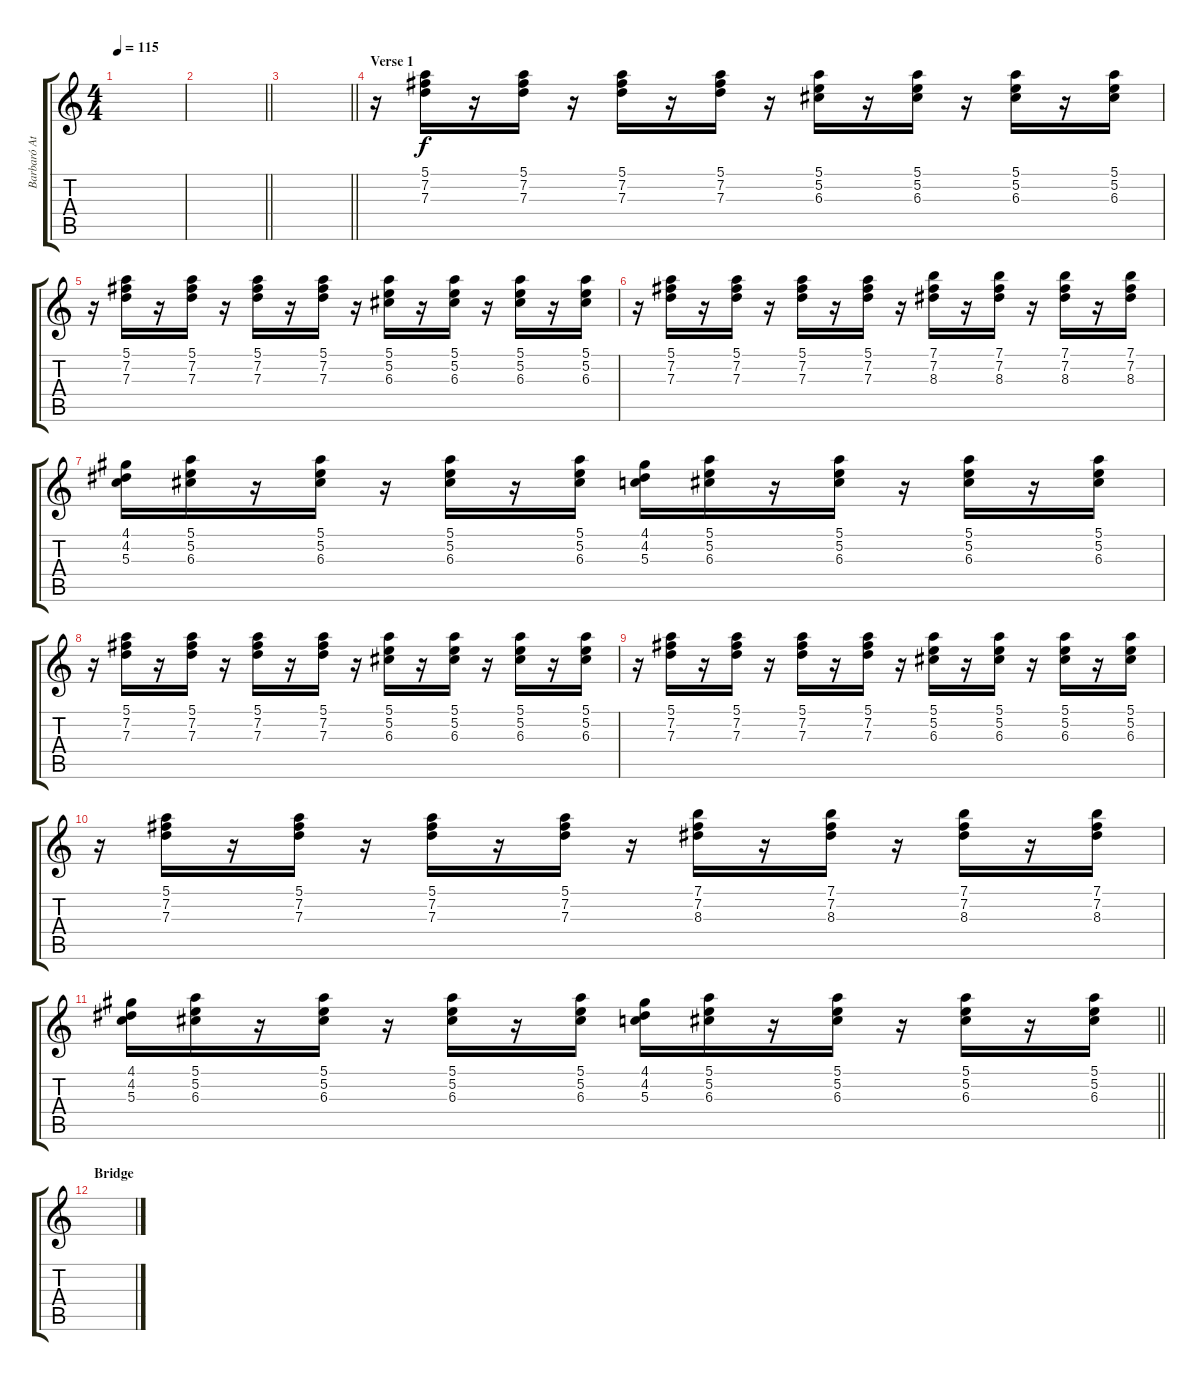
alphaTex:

\track ("Barbaró Attila (clean)" "Barbaró At") {instrument electricguitarclean}
\staff {score tabs}
\tuning (E4 B3 G3 D3 A2 E2) {hide}
\ts (4 4)
\tempo 115
\clef g2
\ks c
|
\barLineRight lightlight
|
\barLineRight lightlight
|
\section ("" "Verse 1")
r.16 (5.1 7.2 7.3).16 r.16 (5.1 7.2 7.3).16 r.16 (5.1 7.2 7.3).16 r.16 (5.1 7.2 7.3).16 r.16 (5.1 5.2 6.3).16 r.16 (5.1 5.2 6.3).16 r.16 (5.1 5.2 6.3).16 r.16 (5.1 5.2 6.3).16 |
r.16 (5.1 7.2 7.3).16 r.16 (5.1 7.2 7.3).16 r.16 (5.1 7.2 7.3).16 r.16 (5.1 7.2 7.3).16 r.16 (5.1 5.2 6.3).16 r.16 (5.1 5.2 6.3).16 r.16 (5.1 5.2 6.3).16 r.16 (5.1 5.2 6.3).16 |
r.16 (5.1 7.2 7.3).16 r.16 (5.1 7.2 7.3).16 r.16 (5.1 7.2 7.3).16 r.16 (5.1 7.2 7.3).16 r.16 (7.1 7.2 8.3).16 r.16 (7.1 7.2 8.3).16 r.16 (7.1 7.2 8.3).16 r.16 (7.1 7.2 8.3).16 |
(4.1 4.2 5.3).16 (5.1 5.2 6.3).16 r.16 (5.1 5.2 6.3).16 r.16 (5.1 5.2 6.3).16 r.16 (5.1 5.2 6.3).16 (4.1 4.2 5.3).16 (5.1 5.2 6.3).16 r.16 (5.1 5.2 6.3).16 r.16 (5.1 5.2 6.3).16 r.16 (5.1 5.2 6.3).16 |
r.16 (5.1 7.2 7.3).16 r.16 (5.1 7.2 7.3).16 r.16 (5.1 7.2 7.3).16 r.16 (5.1 7.2 7.3).16 r.16 (5.1 5.2 6.3).16 r.16 (5.1 5.2 6.3).16 r.16 (5.1 5.2 6.3).16 r.16 (5.1 5.2 6.3).16 |
r.16 (5.1 7.2 7.3).16 r.16 (5.1 7.2 7.3).16 r.16 (5.1 7.2 7.3).16 r.16 (5.1 7.2 7.3).16 r.16 (5.1 5.2 6.3).16 r.16 (5.1 5.2 6.3).16 r.16 (5.1 5.2 6.3).16 r.16 (5.1 5.2 6.3).16 |
r.16 (5.1 7.2 7.3).16 r.16 (5.1 7.2 7.3).16 r.16 (5.1 7.2 7.3).16 r.16 (5.1 7.2 7.3).16 r.16 (7.1 7.2 8.3).16 r.16 (7.1 7.2 8.3).16 r.16 (7.1 7.2 8.3).16 r.16 (7.1 7.2 8.3).16 |
\barLineRight lightlight
(4.1 4.2 5.3).16 (5.1 5.2 6.3).16 r.16 (5.1 5.2 6.3).16 r.16 (5.1 5.2 6.3).16 r.16 (5.1 5.2 6.3).16 (4.1 4.2 5.3).16 (5.1 5.2 6.3).16 r.16 (5.1 5.2 6.3).16 r.16 (5.1 5.2 6.3).16 r.16 (5.1 5.2 6.3).16 |
\section ("" "Bridge")
